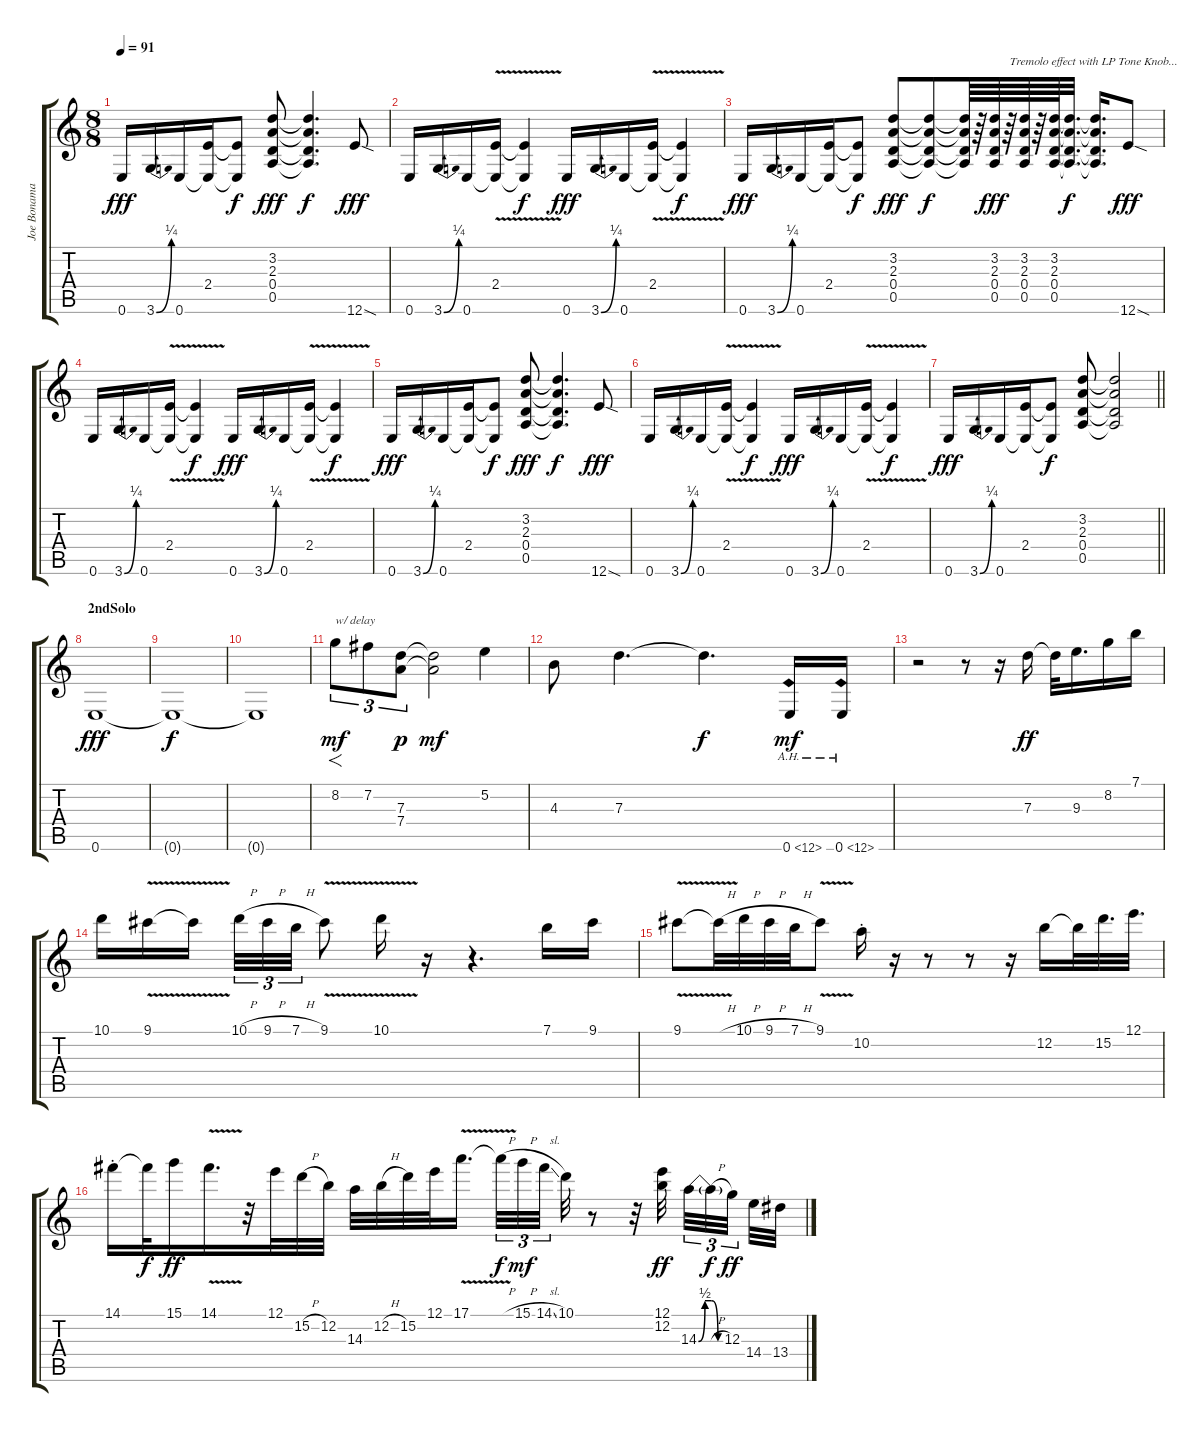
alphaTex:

\track ("Joe Bonamassa Guitar" "Joe Bonama") {instrument overdrivenguitar}
\staff {score tabs}
\tuning (E4 B3 G3 D3 A2 E2) {hide}
\ts (8 8)
\tempo 91
\clef g2
\ks c
0.6.16{dy fff} 3.6{be (bend 0 0 60 1)}.16 0.6.16 (2.4 0.6{t}).16 (2.4{t} 0.6{t}).8{dy f} (3.2 2.3 0.4 0.5).8{dy fff} (3.2{t} 2.3{t} 0.4{t} 0.5{t}).4{d dy f} 12.6{sod}.8{dy fff} |
0.6.16 3.6{be (bend 0 0 60 1)}.16 0.6.16 (2.4{v} 0.6{t}).16 (2.4{t} 0.6{t}).4{dy f} 0.6.16{dy fff} 3.6{be (bend 0 0 60 1)}.16 0.6.16 (2.4{v} 0.6{t}).16 (2.4{t} 0.6{t}).4{dy f} |
0.6.16{dy fff} 3.6{be (bend 0 0 60 1)}.16 0.6.16 (2.4 0.6{t}).16 (2.4{t} 0.6{t}).8{dy f} (3.2 2.3 0.4 0.5).8{dy fff} (3.2{t} 2.3{t} 0.4{t} 0.5{t}).8{dy f} (3.2{t} 2.3{t} 0.4{t} 0.5{t}).64 r.64 (3.2 2.3 0.4 0.5).64{dy fff} r.64{txt "Tremolo effect with LP Tone Knob..."} (3.2 2.3 0.4 0.5).64 r.64 (3.2 2.3 0.4 0.5).64 (3.2{t} 2.3{t} 0.4{t} 0.5{t}).32{d dy f} (3.2{t} 2.3{t} 0.4{t} 0.5{t}).16{d} 12.6{sod}.8{dy fff} |
0.6.16 3.6{be (bend 0 0 60 1)}.16 0.6.16 (2.4{v} 0.6{t}).16 (2.4{t} 0.6{t}).4{dy f} 0.6.16{dy fff} 3.6{be (bend 0 0 60 1)}.16 0.6.16 (2.4{v} 0.6{t}).16 (2.4{t} 0.6{t}).4{dy f} |
0.6.16{dy fff} 3.6{be (bend 0 0 60 1)}.16 0.6.16 (2.4 0.6{t}).16 (2.4{t} 0.6{t}).8{dy f} (3.2 2.3 0.4 0.5).8{dy fff} (3.2{t} 2.3{t} 0.4{t} 0.5{t}).4{d dy f} 12.6{sod}.8{dy fff} |
0.6.16 3.6{be (bend 0 0 60 1)}.16 0.6.16 (2.4{v} 0.6{t}).16 (2.4{t} 0.6{t}).4{dy f} 0.6.16{dy fff} 3.6{be (bend 0 0 60 1)}.16 0.6.16 (2.4{v} 0.6{t}).16 (2.4{t} 0.6{t}).4{dy f} |
\barLineRight lightlight
0.6.16{dy fff} 3.6{be (bend 0 0 60 1)}.16 0.6.16 (2.4 0.6{t}).16 (2.4{t} 0.6{t}).8{dy f} (3.2 2.3 0.4 0.5).8 (3.2{t} 2.3{t} 0.4{t} 0.5{t}).2 |
\section ("" "2ndSolo")
0.6.1{dy fff} |
0.6{t}.1{dy f} |
0.6{t}.1 |
8.2.8{f tu (3 2) txt "w/ delay" dy mf} 7.2.8{tu (3 2)} (7.3 7.4).8{tu (3 2) dy p} (7.3{t} 7.4{t}).2{dy mf} 5.2.4 |
4.3.8 7.3.4{d} 7.3{t}.4{d dy f} 0.6{ah 12}.16{dy mf} 0.6{ah 12}.16 |
r.2 r.8 r.16 7.3.16{dy ff} 7.3{t}.32 9.3.16{d} 8.2.16 7.1.16 |
10.1.16 9.1{v}.16 9.1{t}.16{beam splitsecondary} 10.1{h}.32{tu (3 2)} 9.1{h}.32{tu (3 2)} 7.1{h}.32{tu (3 2)} 9.1{v}.8 10.1{v}.16 r.16 r.4{d} 7.1.16 9.1.16 |
9.1{v}.8 9.1{h t}.32 10.1{h}.32 9.1{h}.32 7.1{h}.32 9.1{v}.8 10.2{st}.16 r.16 r.8 r.8 r.16 12.2.16 12.2{t}.32 15.2.32{d} 12.1.32{d} |
14.1{st}.16 14.1{t}.32{dy f} 15.1.16{dy ff} 14.1{v}.16{d} r.32 12.1.32 15.2{h}.32 12.2.32 14.3.32 12.2{h}.32 15.2.32 12.1.32 17.1{v}.16{d beam splitsecondary} 17.1{h t}.32{tu (3 2) dy f} 15.1{h}.32{tu (3 2) dy mf} 14.1{sl}.32{tu (3 2)} 10.1.32 r.8 r.32 (12.1 12.2).32{dy ff} 14.3{be (custom 0 0 15 2 30 2 45 0 60 0)}.32{tu (3 2)} 14.3{h t}.32{tu (3 2) dy f} 12.3.32{tu (3 2) dy ff beam splitsecondary} 14.4.32 13.4.32
